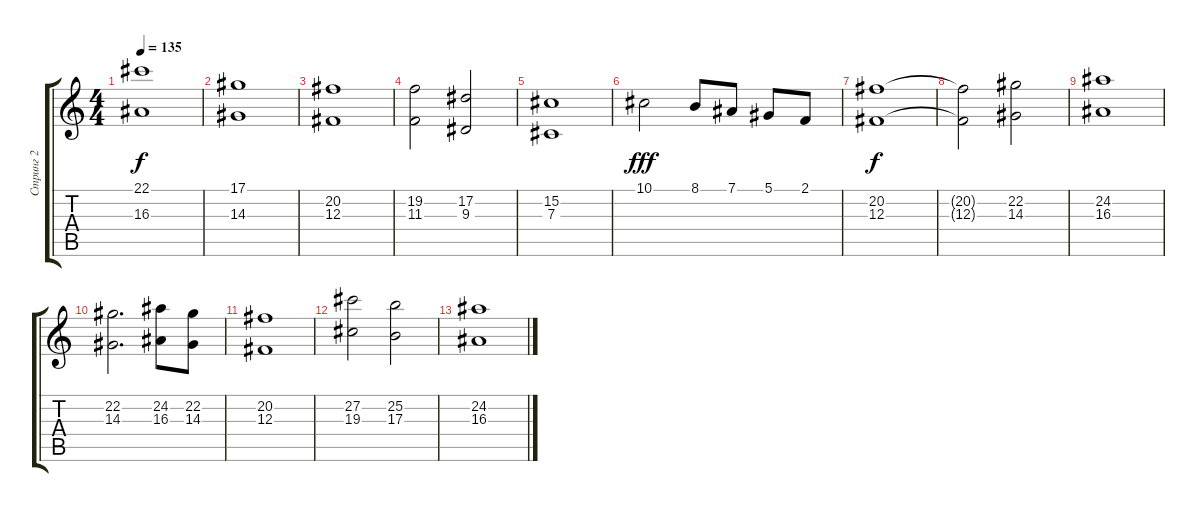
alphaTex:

\track ("Стринг 2" "Стринг 2") {instrument stringensemble2}
\staff {score tabs}
\tuning (Eb4 Bb3 Gb3 Db3 Ab2 Eb2) {hide}
\ts (4 4)
\tempo 135
\clef g2
\ks c
(22.1 16.3).1{dy f} |
(17.1 14.3).1 |
(20.2 12.3).1 |
(19.2 11.3).2 (17.2 9.3).2 |
(15.2 7.3).1 |
10.1.2{dy fff} 8.1.8 7.1.8 5.1.8 2.1.8 |
(20.2 12.3).1{dy f} |
(20.2{t} 12.3{t}).2 (22.2 14.3).2 |
(24.2 16.3).1 |
(22.2 14.3).2{d} (24.2 16.3).8 (22.2 14.3).8 |
(20.2 12.3).1 |
(27.2 19.3).2 (25.2 17.3).2 |
(24.2 16.3).1
